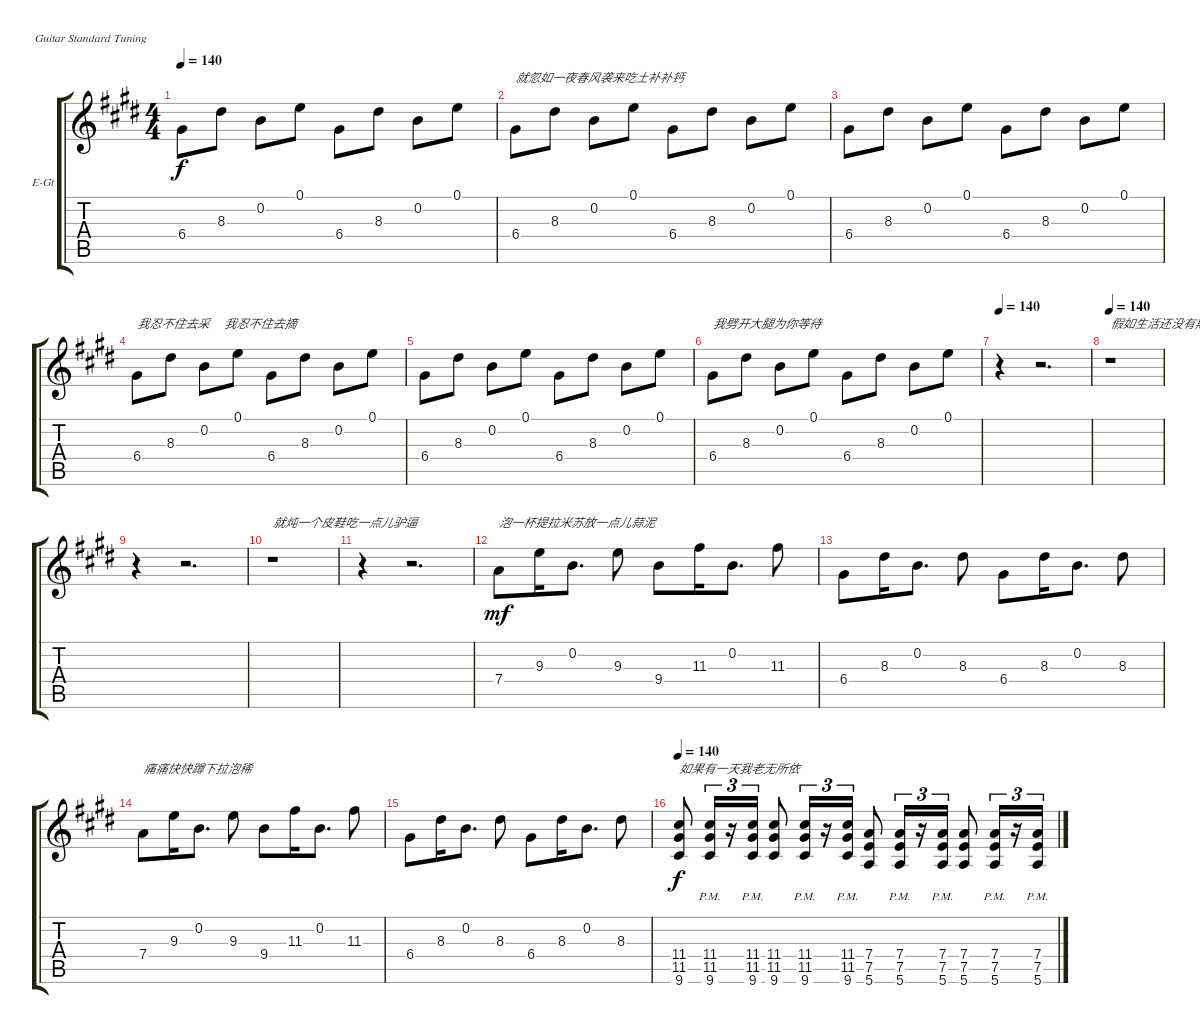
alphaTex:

\bracketExtendMode groupsimilarinstruments
\firstSystemTrackNameOrientation horizontal
\otherSystemsTrackNameOrientation horizontal
\track ("Guitar L" "E-Gt") {instrument distortionguitar}
\staff {score tabs}
\tuning (E4 B3 G3 D3 A2 E2)
\ts (4 4)
\tempo 140
\clef g2
\ks e
6.4.8{dy f} 8.3.8 0.2.8 0.1.8 6.4.8 8.3.8 0.2.8 0.1.8 |
6.4.8{txt "就忽如一夜春风袭来吃土补补钙 "} 8.3.8 0.2.8 0.1.8 6.4.8 8.3.8 0.2.8 0.1.8 |
6.4.8 8.3.8 0.2.8 0.1.8 6.4.8 8.3.8 0.2.8 0.1.8 |
6.4.8{txt "我忍不住去采     我忍不住去摘 "} 8.3.8 0.2.8 0.1.8 6.4.8 8.3.8 0.2.8 0.1.8 |
6.4.8 8.3.8 0.2.8 0.1.8 6.4.8 8.3.8 0.2.8 0.1.8 |
6.4.8{txt "我劈开大腿为你等待 "} 8.3.8 0.2.8 0.1.8 6.4.8 8.3.8 0.2.8 0.1.8 |
\tempo 140
r.4 r.2{d} |
\tempo 140
r.1{txt "假如生活还没有欺骗你 "} |
r.4 r.2{d} |
r.1{txt "就炖一个皮鞋吃一点儿驴逼 "} |
r.4 r.2{d} |
7.4.8{txt "泡一杯提拉米苏放一点儿蒜泥 " dy mf} 9.3.16 0.2.8{d} 9.3.8 9.4.8 11.3.16 0.2.8{d} 11.3.8 |
6.4.8 8.3.16 0.2.8{d} 8.3.8 6.4.8 8.3.16 0.2.8{d} 8.3.8 |
7.4.8{txt "痛痛快快蹲下拉泡稀 "} 9.3.16 0.2.8{d} 9.3.8 9.4.8 11.3.16 0.2.8{d} 11.3.8 |
6.4.8 8.3.16 0.2.8{d} 8.3.8 6.4.8 8.3.16 0.2.8{d} 8.3.8 |
\tempo 140
(11.4 11.5 9.6).8{txt "如果有一天我老无所依 " dy f} (11.4{pm} 11.5{pm} 9.6{pm}).16{tu (3 2)} r.16{tu (3 2)} (11.4{pm} 11.5{pm} 9.6{pm}).16{tu (3 2)} (11.4 11.5 9.6).8 (11.4{pm} 11.5{pm} 9.6{pm}).16{tu (3 2)} r.16{tu (3 2)} (11.4{pm} 11.5{pm} 9.6{pm}).16{tu (3 2)} (7.4 7.5 5.6).8 (7.4{pm} 7.5{pm} 5.6{pm}).16{tu (3 2)} r.16{tu (3 2)} (7.4{pm} 7.5{pm} 5.6{pm}).16{tu (3 2)} (7.4 7.5 5.6).8 (7.4{pm} 7.5{pm} 5.6{pm}).16{tu (3 2)} r.16{tu (3 2)} (7.4{pm} 7.5{pm} 5.6{pm}).16{tu (3 2)}
